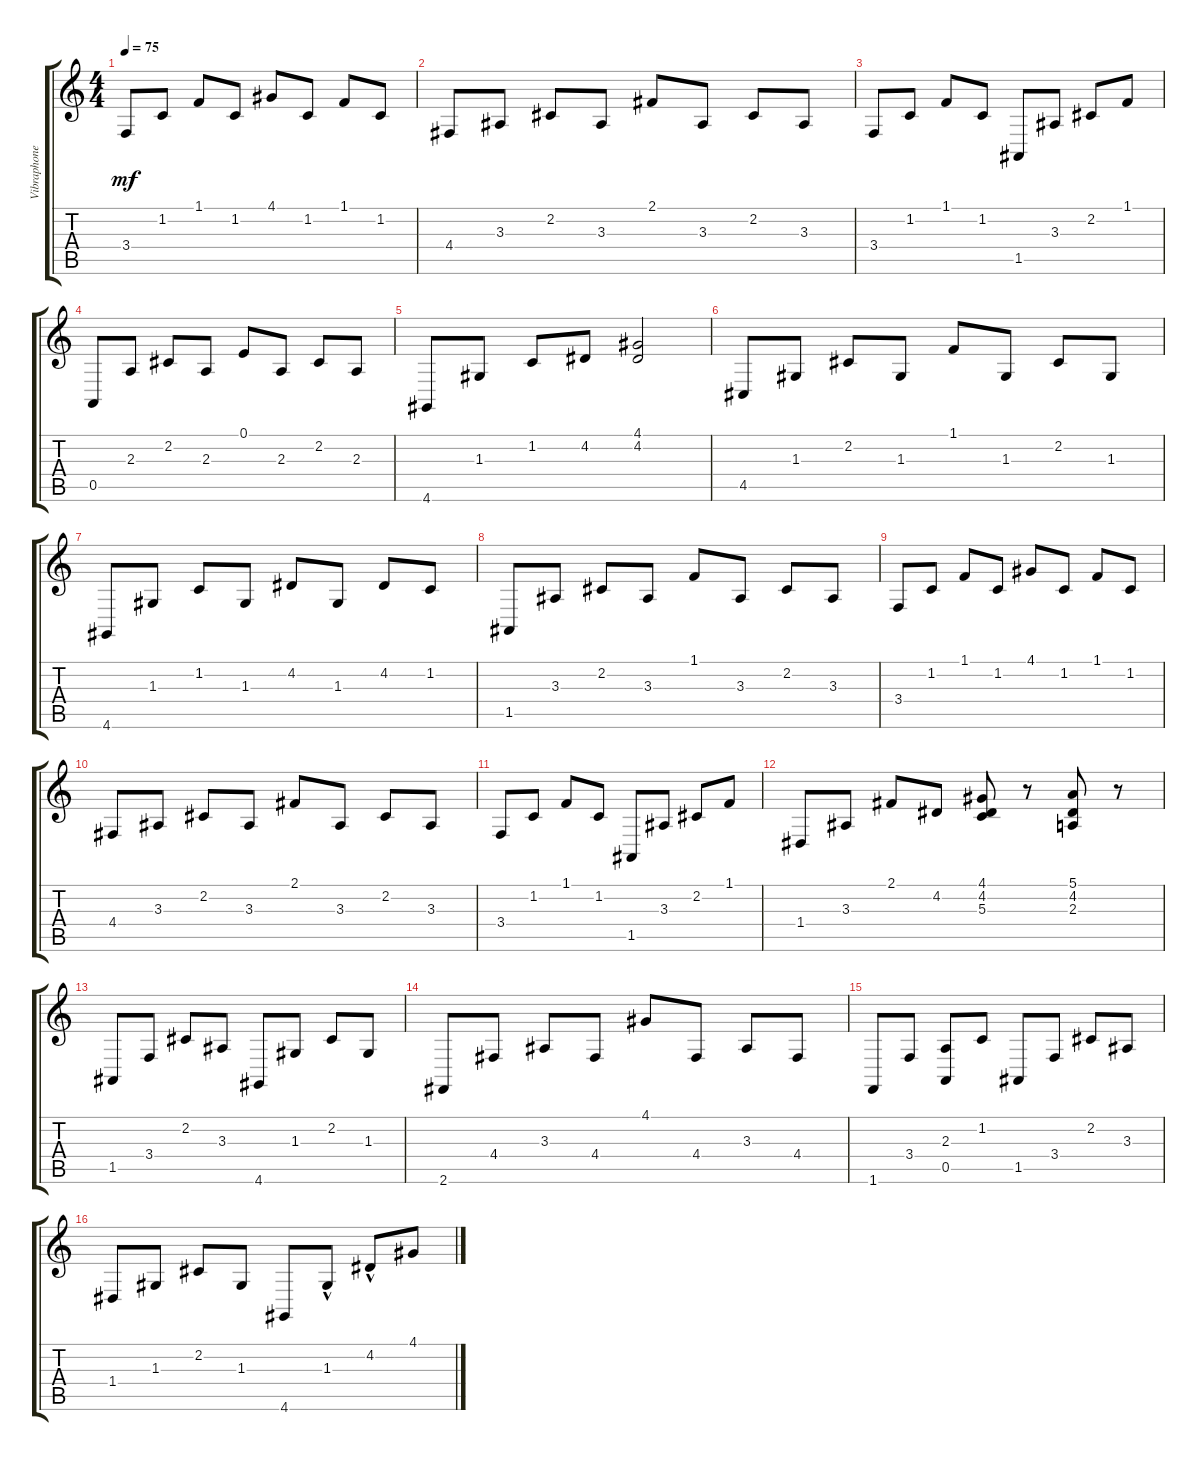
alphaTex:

\track ("Vibraphone" "Vibraphone") {instrument vibraphone}
\staff {score tabs}
\tuning (E4 B3 G3 D3 A2 E2) {hide}
\ts (4 4)
\tempo 75
\clef g2
\ks c
3.4.8{dy mf} 1.2.8 1.1.8 1.2.8 4.1.8 1.2.8 1.1.8 1.2.8 |
4.4.8 3.3.8 2.2.8 3.3.8 2.1.8 3.3.8 2.2.8 3.3.8 |
3.4.8 1.2.8 1.1.8 1.2.8 1.5.8 3.3.8 2.2.8 1.1.8 |
0.5.8 2.3.8 2.2.8 2.3.8 0.1.8 2.3.8 2.2.8 2.3.8 |
4.6.8 1.3.8 1.2.8 4.2.8 (4.1 4.2).2 |
4.5.8 1.3.8 2.2.8 1.3.8 1.1.8 1.3.8 2.2.8 1.3.8 |
4.6.8 1.3.8 1.2.8 1.3.8 4.2.8 1.3.8 4.2.8 1.2.8 |
1.5.8 3.3.8 2.2.8 3.3.8 1.1.8 3.3.8 2.2.8 3.3.8 |
3.4.8 1.2.8 1.1.8 1.2.8 4.1.8 1.2.8 1.1.8 1.2.8 |
4.4.8 3.3.8 2.2.8 3.3.8 2.1.8 3.3.8 2.2.8 3.3.8 |
3.4.8 1.2.8 1.1.8 1.2.8 1.5.8 3.3.8 2.2.8 1.1.8 |
1.4.8 3.3.8 2.1.8 4.2.8 (4.1 4.2 5.3).8 r.8 (5.1 4.2 2.3).8 r.8 |
1.5.8 3.4.8 2.2.8 3.3.8 4.6.8 1.3.8 2.2.8 1.3.8 |
2.6.8 4.4.8 3.3.8 4.4.8 4.1.8 4.4.8 3.3.8 4.4.8 |
1.6.8 3.4.8 (2.3 0.5).8 1.2.8 1.5.8 3.4.8 2.2.8 3.3.8 |
1.4.8 1.3.8 2.2.8 1.3.8 4.6.8 1.3{hac}.8 4.2{hac}.8 4.1.8
